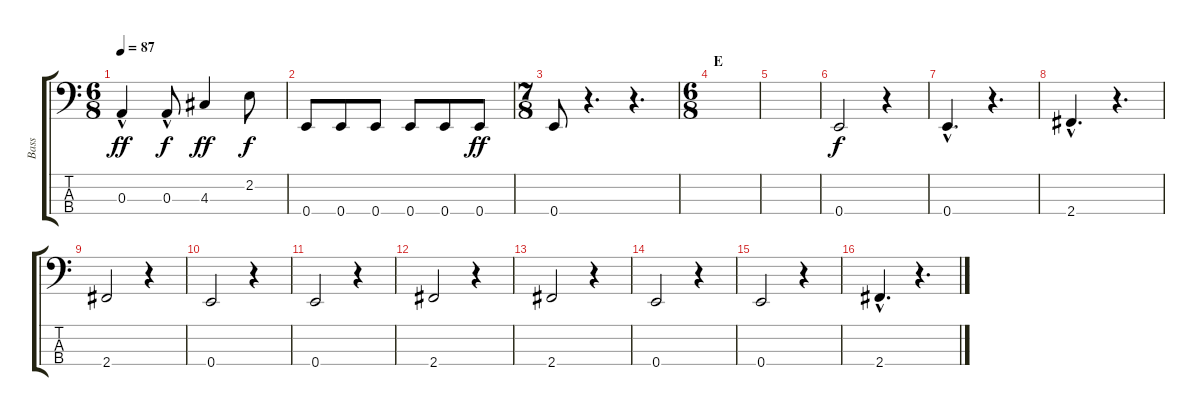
\track ("Bass" "Bass") {instrument fretlessbass}
\staff {score tabs}
\tuning (G2 D2 A1 E1) {hide}
\ts (6 8)
\tempo 87
\clef f4
\ks c
0.3{hac}.4{dy ff} 0.3{hac}.8{dy f} 4.3.4{dy ff} 2.2.8{dy f} |
0.4.8 0.4.8 0.4.8 0.4.8 0.4.8 0.4.8{dy ff} |
\ts (7 8)
0.4.8 r.4{d} r.4{d} |
\ts (6 8)
\section ("" "E")
|
|
0.4.2{dy f} r.4 |
0.4{hac}.4{d} r.4{d} |
2.4{hac}.4{d} r.4{d} |
2.4.2 r.4 |
0.4.2 r.4 |
0.4.2 r.4 |
2.4.2 r.4 |
2.4.2 r.4 |
0.4.2 r.4 |
0.4.2 r.4 |
2.4{hac}.4{d} r.4{d}
